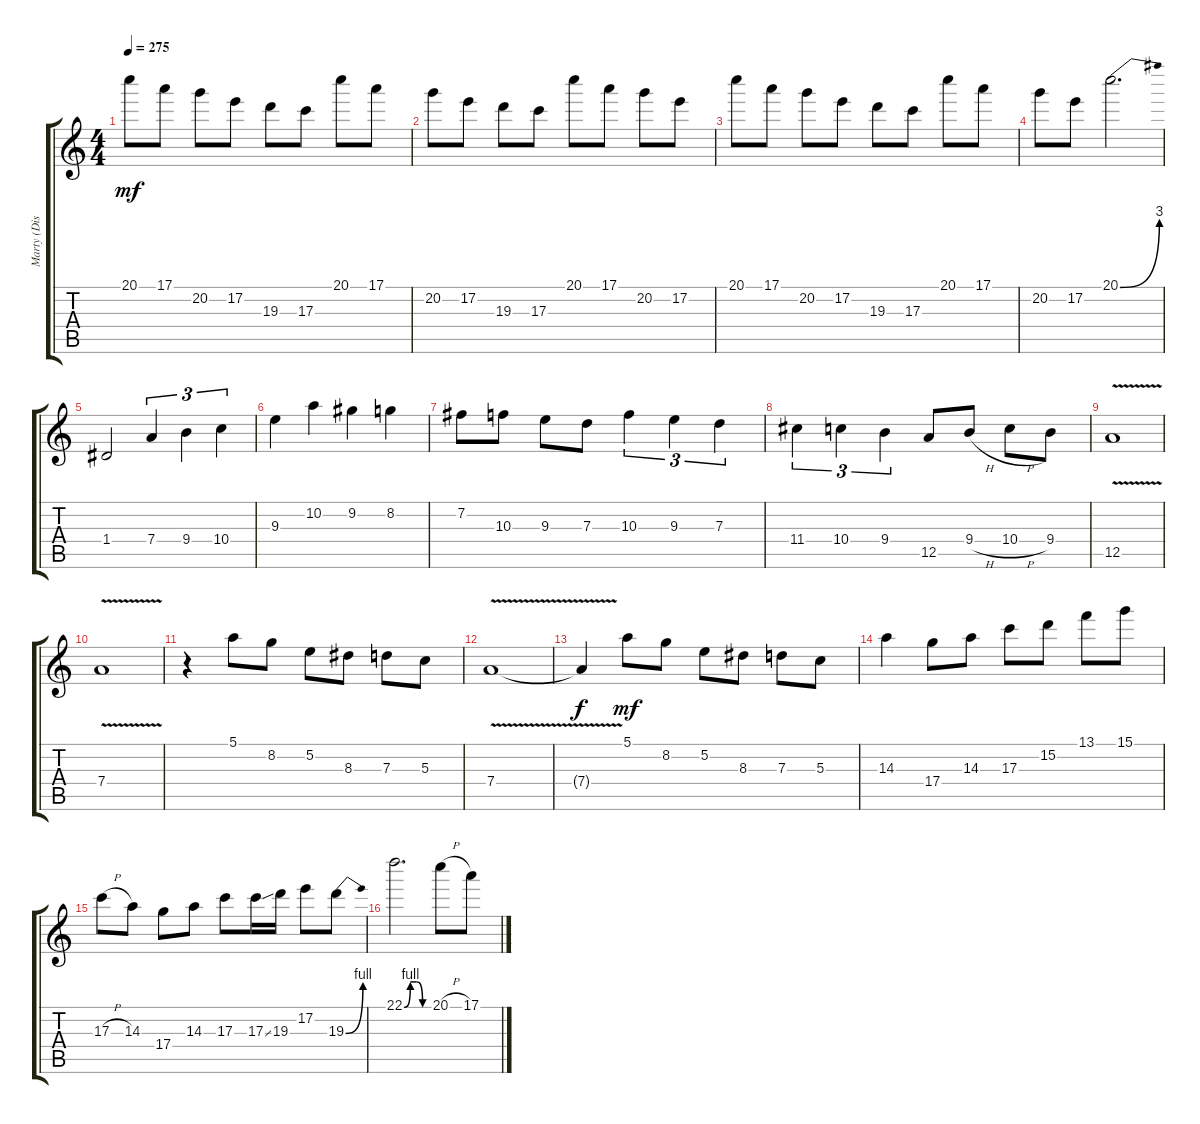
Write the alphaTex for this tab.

\track ("Marty (Disto Gtr)" "Marty (Dis") {instrument distortionguitar}
\staff {score tabs}
\tuning (E4 B3 G3 D3 A2 E2) {hide}
\ts (4 4)
\tempo 275
\clef g2
\ks c
20.1.8{dy mf} 17.1.8 20.2.8 17.2.8 19.3.8 17.3.8 20.1.8 17.1.8 |
20.2.8 17.2.8 19.3.8 17.3.8 20.1.8 17.1.8 20.2.8 17.2.8 |
20.1.8 17.1.8 20.2.8 17.2.8 19.3.8 17.3.8 20.1.8 17.1.8 |
20.2.8 17.2.8 20.1{be (bend 0 0 60 12)}.2{d} |
1.4.2 7.4.4{tu (3 2)} 9.4.4{tu (3 2)} 10.4.4{tu (3 2)} |
9.3.4 10.2.4 9.2.4 8.2.4 |
7.2.8 10.3.8 9.3.8 7.3.8 10.3.4{tu (3 2)} 9.3.4{tu (3 2)} 7.3.4{tu (3 2)} |
11.4.4{tu (3 2)} 10.4.4{tu (3 2)} 9.4.4{tu (3 2)} 12.5.8 9.4{h}.8 10.4{h}.8 9.4.8 |
12.5{v}.1 |
7.4{v}.1 |
r.4 5.1.8 8.2.8 5.2.8 8.3.8 7.3.8 5.3.8 |
7.4{v}.1 |
7.4{t}.4{dy f} 5.1.8{dy mf} 8.2.8 5.2.8 8.3.8 7.3.8 5.3.8 |
14.3.4 17.4.8 14.3.8 17.3.8 15.2.8 13.1.8 15.1.8 |
17.3{h}.8 14.3.8 17.4.8 14.3.8 17.3.8 17.3{ss}.16 19.3.16 17.2.8 19.3{be (bend 0 0 60 4)}.8 |
22.1{be (custom 0 0 15 4 30 4 45 0 60 0)}.2{d} 20.1{h}.8 17.1.8
